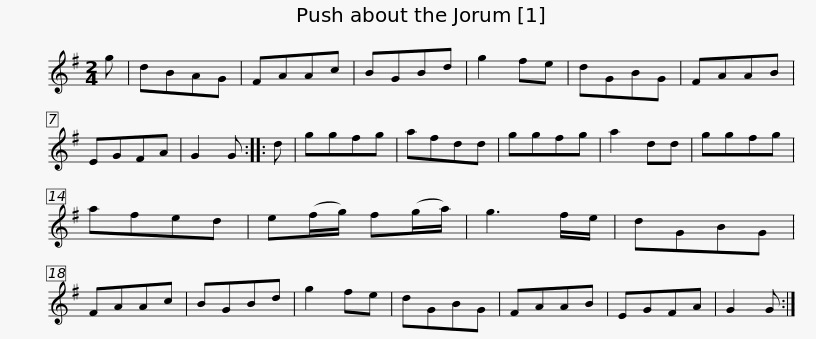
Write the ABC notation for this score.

X:1
L:1/8
M:2/4
I:linebreak $
K:G
V:1 treble
V:1
 g | dBAG | FAAc | BGBd | g2 fe | %5
 dGBG | FAAB | EGFA | G2 G :: d | %10
 ggfg | afdd |$ ggfg | a2 dd | ggfg | %15
 afed | e(f/g/) f(g/a/) | g3 f/e/ | dGBG | FAAc | %20
 BGBd | g2 fe | dGBG |$ FAAB | EGFA | %25
 G2 G :| %26
